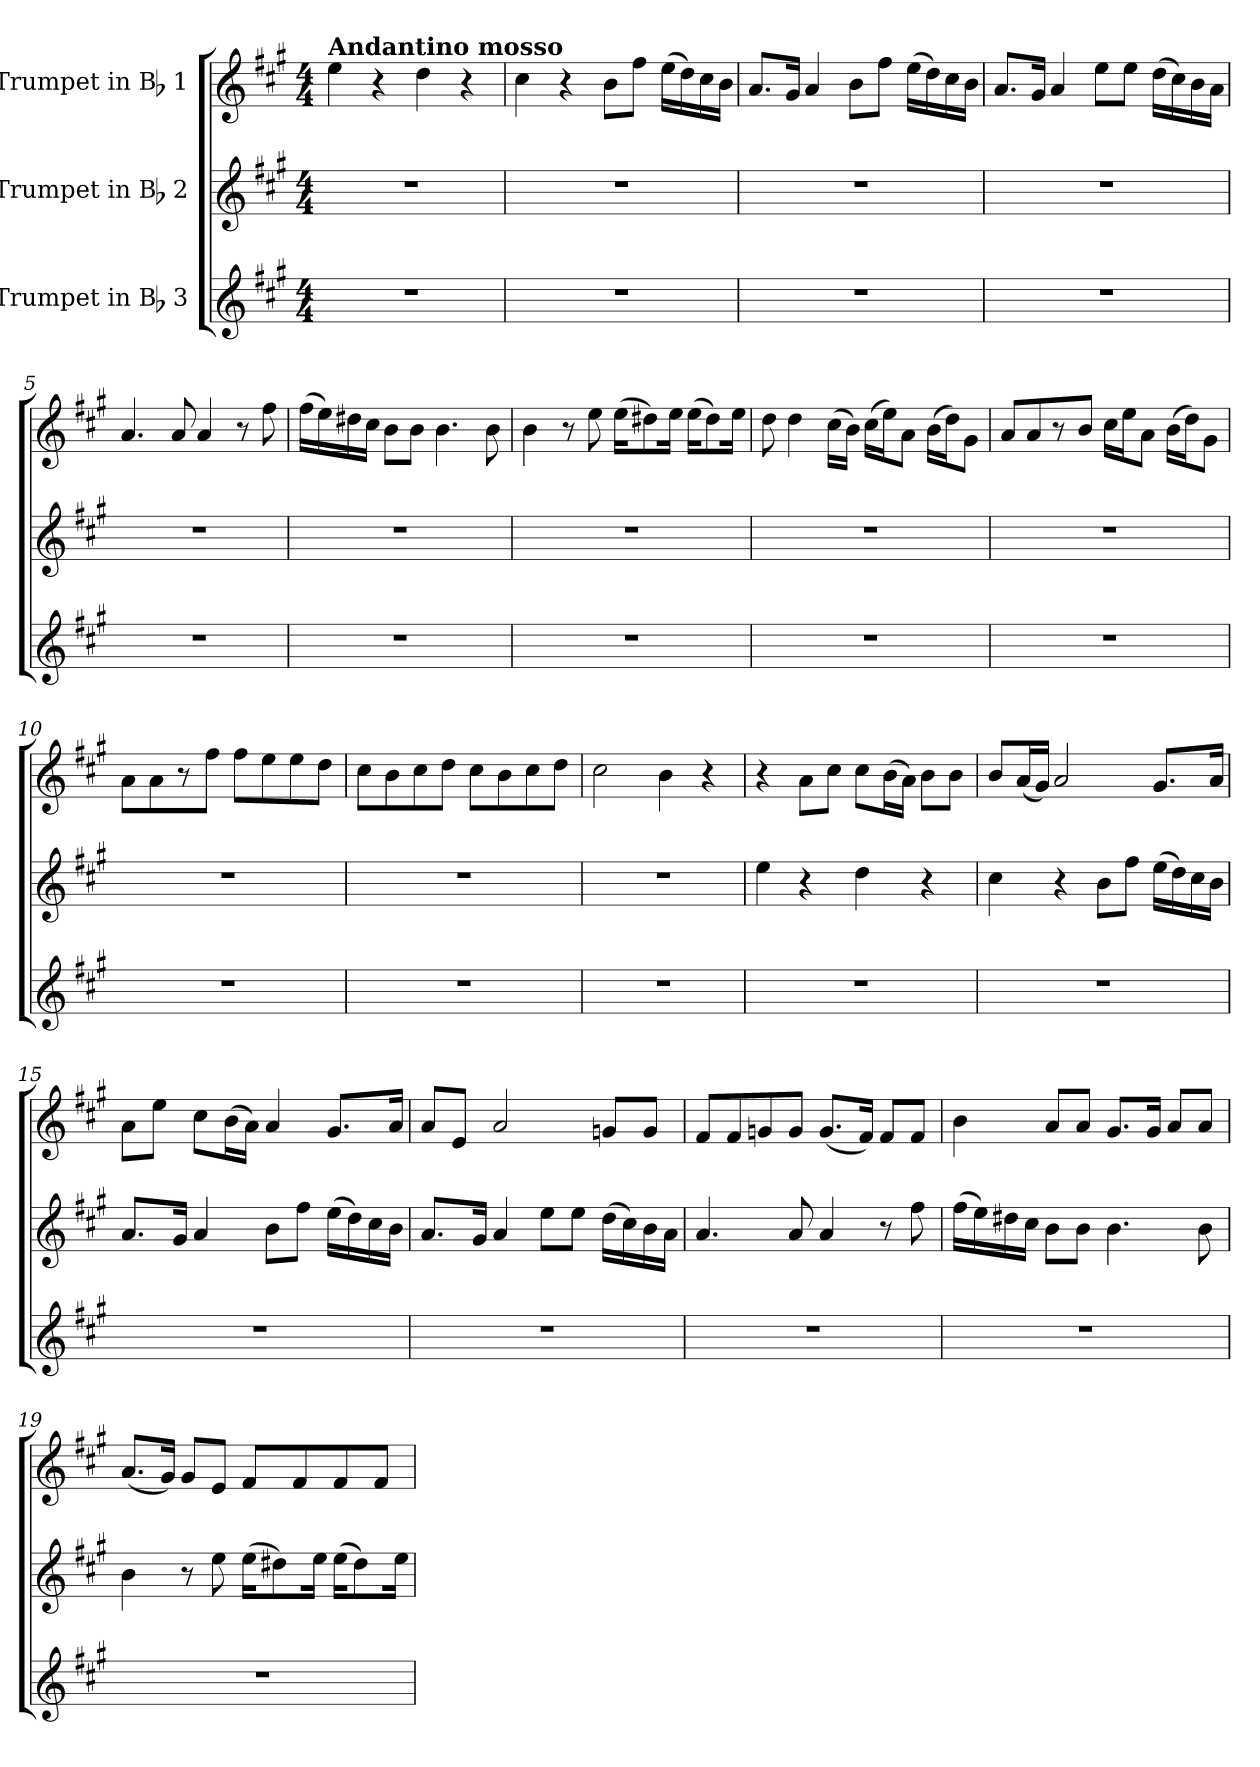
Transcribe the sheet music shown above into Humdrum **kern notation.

**kern	**kern	**kern
*part3	*part2	*part1
*staff3	*staff2	*staff1
*I"Trumpet in Bb 3	*I"Trumpet in Bb 2	*I"Trumpet in Bb 1
*clefG2	*clefG2	*clefG2
*ITrd1c2	*ITrd1c2	*ITrd1c2
*k[f#]	*k[f#]	*k[f#]
*G:	*G:	*G:
*M4/4	*M4/4	*M4/4
*MM75	*MM75	*MM75
=1	=1	=1
!	!	!LO:TX:a:B:t=Andantino mosso
1r	1r	4dd\
.	.	4r
.	.	4cc\
.	.	4r
=2	=2	=2
1r	1r	4b\
.	.	4r
.	.	8a\L
.	.	8ee\J
.	.	(>16dd\LL
.	.	16cc\)
.	.	16b\
.	.	16a\JJ
=3	=3	=3
1r	1r	8.g/L
.	.	16f#/Jk
.	.	4g/
.	.	8a\L
.	.	8ee\J
.	.	(>16dd\LL
.	.	16cc\)
.	.	16b\
.	.	16a\JJ
=4	=4	=4
1r	1r	8.g/L
.	.	16f#/Jk
.	.	4g/
.	.	8dd\L
.	.	8dd\J
.	.	(>16cc\LL
.	.	16b\)
.	.	16a\
.	.	16g\JJ
!!LO:LB:g=z
=5	=5	=5
1r	1r	4.g/
.	.	8g/
.	.	4g/
.	.	8r
.	.	8ee\
=6	=6	=6
1r	1r	(>16ee\LL
.	.	16dd\)
.	.	16cc#X\
.	.	16b\JJ
.	.	8a\L
.	.	8a\J
.	.	4.a\
.	.	8a\
=7	=7	=7
1r	1r	4a\
.	.	8r
.	.	8dd\
.	.	(>16dd\KL
.	.	8cc#X\)
.	.	16dd\Jk
.	.	(>16dd\KL
.	.	8cc#\)
.	.	16dd\Jk
=8	=8	=8
1r	1r	8cc\
.	.	4cc\
.	.	(>16b\LL
.	.	16a\JJ)
.	.	(>16b\LL
.	.	16dd\J)
.	.	8g\J
.	.	(>16a\LL
.	.	16cc\J)
.	.	8f#\J
!!LO:LB:g=z
=9	=9	=9
1r	1r	8g/L
.	.	8g/
.	.	8r
.	.	8a/J
.	.	16b\LL
.	.	16dd\J
.	.	8g\J
.	.	(>16a\LL
.	.	16cc\J)
.	.	8f#\J
=10	=10	=10
1r	1r	8g\L
.	.	8g\
.	.	8r
.	.	8ee\J
.	.	8ee\L
.	.	8dd\
.	.	8dd\
.	.	8cc\J
=11	=11	=11
1r	1r	8b\L
.	.	8a\
.	.	8b\
.	.	8cc\J
.	.	8b\L
.	.	8a\
.	.	8b\
.	.	8cc\J
=12	=12	=12
1r	1r	2b\
.	.	4a\
.	.	4r
=13	=13	=13
1r	4dd\	4r
.	4r	8g\L
.	.	8b\J
.	4cc\	8b\L
.	.	(>16a\L
.	.	16g\JJ)
.	4r	8a\L
.	.	8a\J
!!LO:LB:g=z
=14	=14	=14
1r	4b\	8a/L
.	.	(<16g/L
.	.	16f#/JJ)
.	4r	2g/
.	8a\L	.
.	8ee\J	.
.	(>16dd\LL	8.f#/L
.	16cc\)	.
.	16b\	.
.	16a\JJ	16g/Jk
=15	=15	=15
1r	8.g/L	8g\L
.	.	8dd\J
.	16f#/Jk	.
.	4g/	8b\L
.	.	(>16a\L
.	.	16g\JJ)
.	8a\L	4g/
.	8ee\J	.
.	(>16dd\LL	8.f#/L
.	16cc\)	.
.	16b\	.
.	16a\JJ	16g/Jk
=16	=16	=16
1r	8.g/L	8g/L
.	.	8d/J
.	16f#/Jk	.
.	4g/	2g/
.	8dd\L	.
.	8dd\J	.
.	(>16cc\LL	8fn/L
.	16b\)	.
.	16a\	8f/J
.	16g\JJ	.
=17	=17	=17
1r	4.g/	8e/L
.	.	8e/
.	.	8fn/
.	8g/	8f/J
.	4g/	(<8.f/L
.	.	16e/Jk)
.	8r	8e/L
.	8ee\	8e/J
!!LO:LB:g=z
=18	=18	=18
1r	(>16ee\LL	4a\
.	16dd\)	.
.	16cc#X\	.
.	16b\JJ	.
.	8a\L	8g/L
.	8a\J	8g/J
.	4.a\	8.f#/L
.	.	16f#/Jk
.	.	8g/L
.	8a\	8g/J
=19	=19	=19
1r	4a\	(<8.g/L
.	.	16f#/Jk)
.	8r	8f#/L
.	8dd\	8d/J
.	(>16dd\KL	8e/L
.	8cc#X\)	.
.	.	8e/
.	16dd\Jk	.
.	(>16dd\KL	8e/
.	8cc#\)	.
.	.	8e/J
.	16dd\Jk	.
=	=	=
*-	*-	*-
